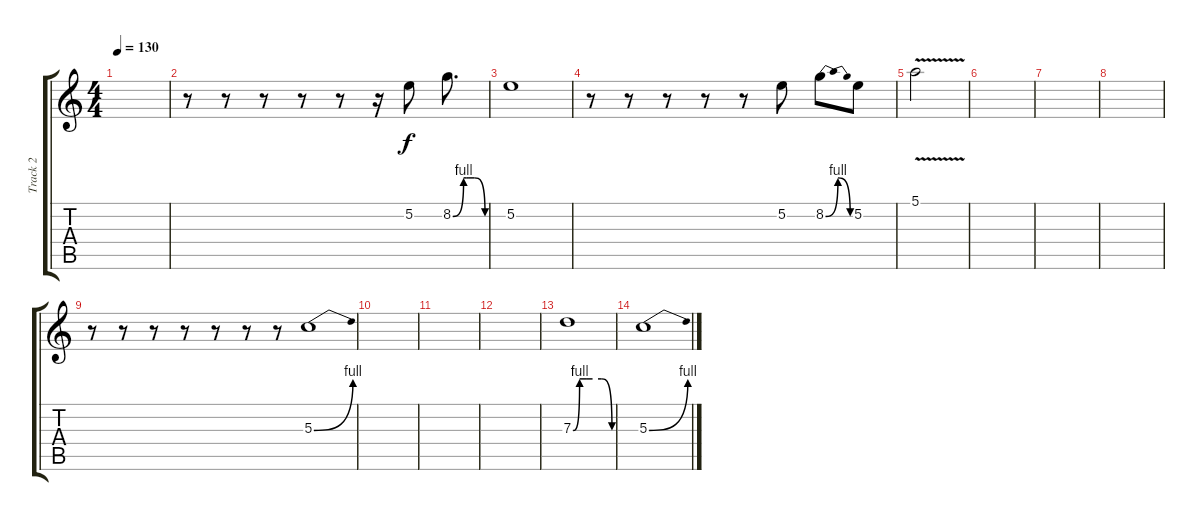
\track ("Track 2" "Track 2") {instrument overdrivenguitar}
\staff {score tabs}
\tuning (E4 B3 G3 D3 A2 E2) {hide}
\ts (4 4)
\tempo 130
\clef g2
\ks c
|
r.8 r.8 r.8 r.8 r.8 r.16 5.2.8 8.2{be (custom 0 0 20 4 25 4 30 4 40 4 60 0)}.8{d} |
5.2.1 |
r.8 r.8 r.8 r.8 r.8 5.2.8 8.2{be (bendrelease 0 0 20 4 30 4 60 0)}.8 5.2.8 |
5.1{v}.2 |
|
|
|
r.8 r.8 r.8 r.8 r.8 r.8 r.8 5.3{be (bend 0 0 60 4)}.1 |
|
|
|
7.3{be (custom 0 0 10 4 20 4 30 4 44 4 60 0)}.1 |
5.3{be (bend 0 0 60 4)}.1
